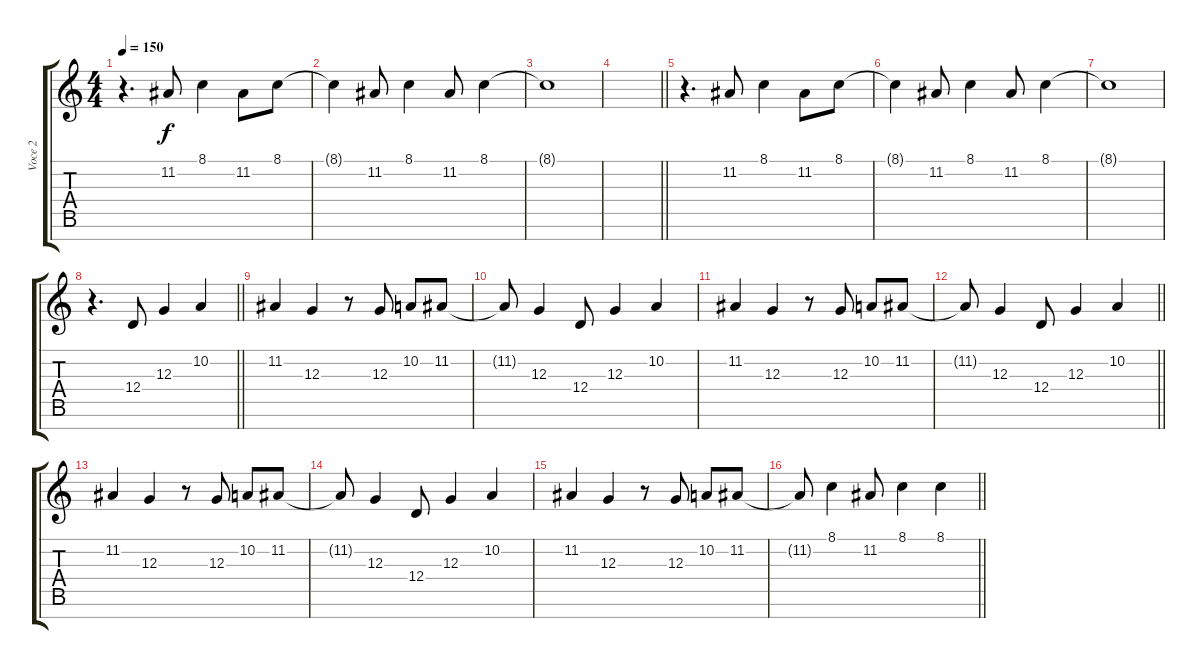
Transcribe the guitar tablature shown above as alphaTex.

\track ("Voce 2" "Voce 2") {instrument lead1square}
\staff {score tabs}
\tuning (E4 B3 G3 D3 A2 E2 B1) {hide}
\ts (4 4)
\tempo 150
\clef g2
\ks c
r.4{d dy f} 11.2.8 8.1.4 11.2.8 8.1.8 |
8.1{t}.4 11.2.8 8.1.4 11.2.8 8.1.4 |
8.1{t}.1 |
\barLineRight lightlight
|
r.4{d} 11.2.8 8.1.4 11.2.8 8.1.8 |
8.1{t}.4 11.2.8 8.1.4 11.2.8 8.1.4 |
8.1{t}.1 |
\barLineRight lightlight
r.4{d} 12.4.8 12.3.4 10.2.4 |
11.2.4 12.3.4 r.8 12.3.8 10.2.8 11.2.8 |
11.2{t}.8 12.3.4 12.4.8 12.3.4 10.2.4 |
11.2.4 12.3.4 r.8 12.3.8 10.2.8 11.2.8 |
\barLineRight lightlight
11.2{t}.8 12.3.4 12.4.8 12.3.4 10.2.4 |
11.2.4 12.3.4 r.8 12.3.8 10.2.8 11.2.8 |
11.2{t}.8 12.3.4 12.4.8 12.3.4 10.2.4 |
11.2.4 12.3.4 r.8 12.3.8 10.2.8 11.2.8 |
\barLineRight lightlight
11.2{t}.8 8.1.4 11.2.8 8.1.4 8.1.4
